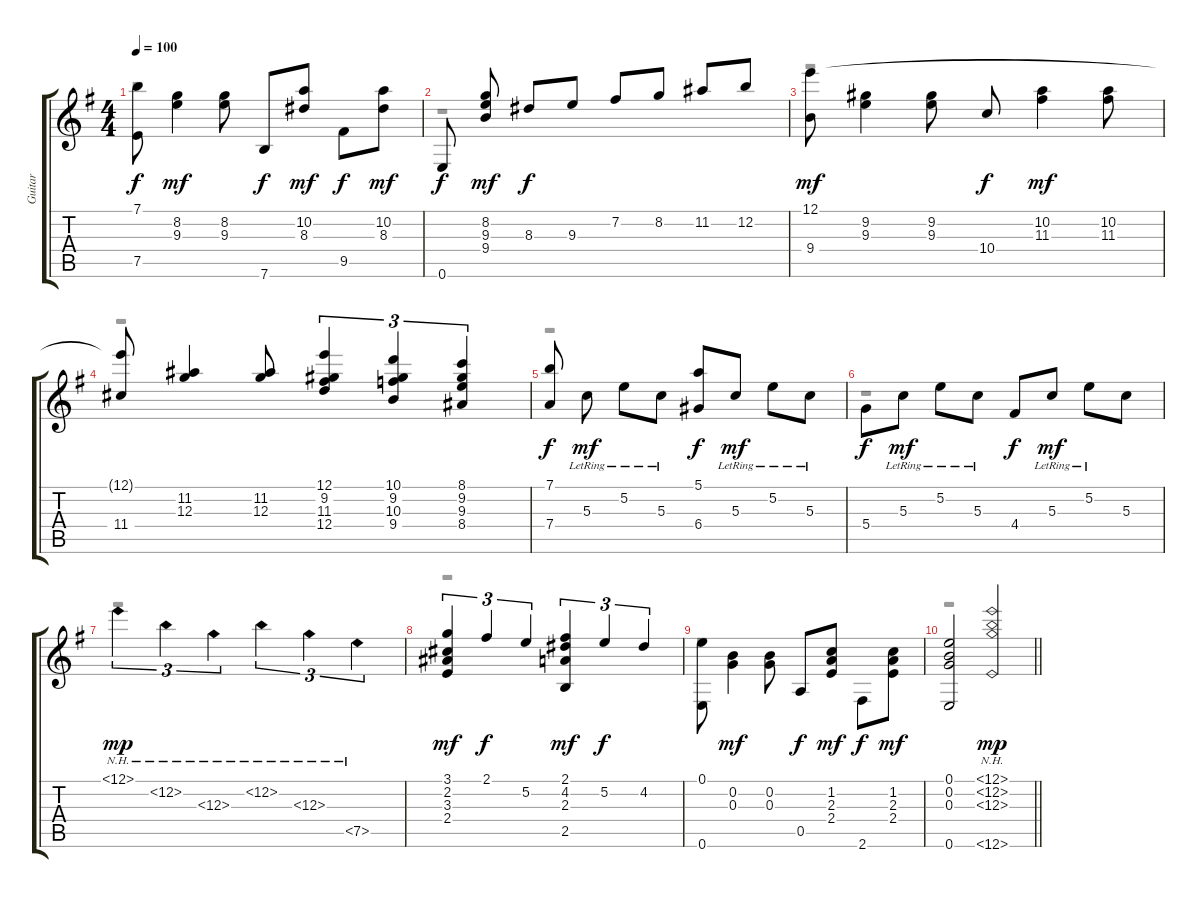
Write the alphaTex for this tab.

\track ("Guitar " "Guitar ") {solo instrument acousticguitarnylon}
\staff {score tabs}
\tuning (E4 B3 G3 D3 A2 E2) {hide}
\voice
\ts (4 4)
\tempo 100
\clef g2
\ks g
(7.1 7.5).8{dy f beam Down} (8.2 9.3).4{dy mf beam Down} (8.2 9.3).8{beam Down} 7.6.8{dy f} (10.2 8.3).8{dy mf} 9.5.8{dy f beam Down} (10.2 8.3).8{dy mf beam Down} |
0.6.8{dy f beam split} (8.2 9.3 9.4).8{dy mf beam Up beam split} 8.3.8{dy f} 9.3.8 7.2.8 8.2.8 11.2.8 12.2.8 |
(12.1 9.4).8{dy mf beam Down} (9.2 9.3).4{beam Down} (9.2 9.3).8{beam Down} 10.4.8{dy f} (10.2 11.3).4{dy mf beam Down} (10.2 11.3).8{beam Down} |
(12.1{t} 11.4).8{beam Up} (11.2 12.3).4{beam Up} (11.2 12.3).8{beam Up beam split} (12.1 9.2 11.3 12.4).4{tu (3 2) beam Up} (10.1 9.2 10.3 9.4).4{tu (3 2) beam Up} (8.1 9.2 9.3 8.4).4{tu (3 2) beam Up} |
(7.1 7.4).8{dy f beam Up beam split} 5.3{lr}.8{dy mf beam Down} 5.2{lr}.8{beam Down} 5.3{lr}.8{beam Down} (5.1 6.4).8{dy f} 5.3{lr}.8{dy mf beam split} 5.2{lr}.8{beam Down} 5.3{lr}.8{beam Down} |
5.4.8{dy f beam Down} 5.3{lr}.8{dy mf beam Down} 5.2{lr}.8{beam Down} 5.3{lr}.8{beam Down} 4.4.8{dy f} 5.3{lr}.8{dy mf beam split} 5.2{lr}.8{beam Down} 5.3.8{beam Down} |
12.1{nh}.4{tu (3 2) dy mp beam Down} 12.2{nh}.4{tu (3 2) beam Down} 12.3{nh}.4{tu (3 2) beam Down} 12.2{nh}.4{tu (3 2) beam Down} 12.3{nh}.4{tu (3 2) beam Down} 7.5{nh}.4{tu (3 2) beam Down} |
(3.1 2.2 3.3 2.4).4{tu (3 2) dy mf beam Up beam split} 2.1.4{tu (3 2) dy f} 5.2.4{tu (3 2)} (2.1 4.2 2.3 2.5).4{tu (3 2) dy mf} 5.2.4{tu (3 2) dy f} 4.2.4{tu (3 2)} |
(0.1 0.6).8{beam Down} (0.2 0.3).4{dy mf beam Down} (0.2 0.3).8{beam Down} 0.5.8{dy f} (1.2 2.3 2.4).8{dy mf} 2.6.8{dy f beam Down} (1.2 2.3 2.4).8{dy mf beam Down} |
\barLineRight lightlight
(0.1 0.2 0.3 0.6).2 (12.1{nh} 12.2{nh} 12.3{nh} 12.6{nh}).2{dy mp}
\voice
\clef g2
\ottava regular
\simile none
\ks g
r.1{dy f} |
r.1 |
r.1 |
r.1 |
r.1 |
r.1 |
r.1 |
r.1 |
r.1 |
\barLineRight lightlight
r.1
